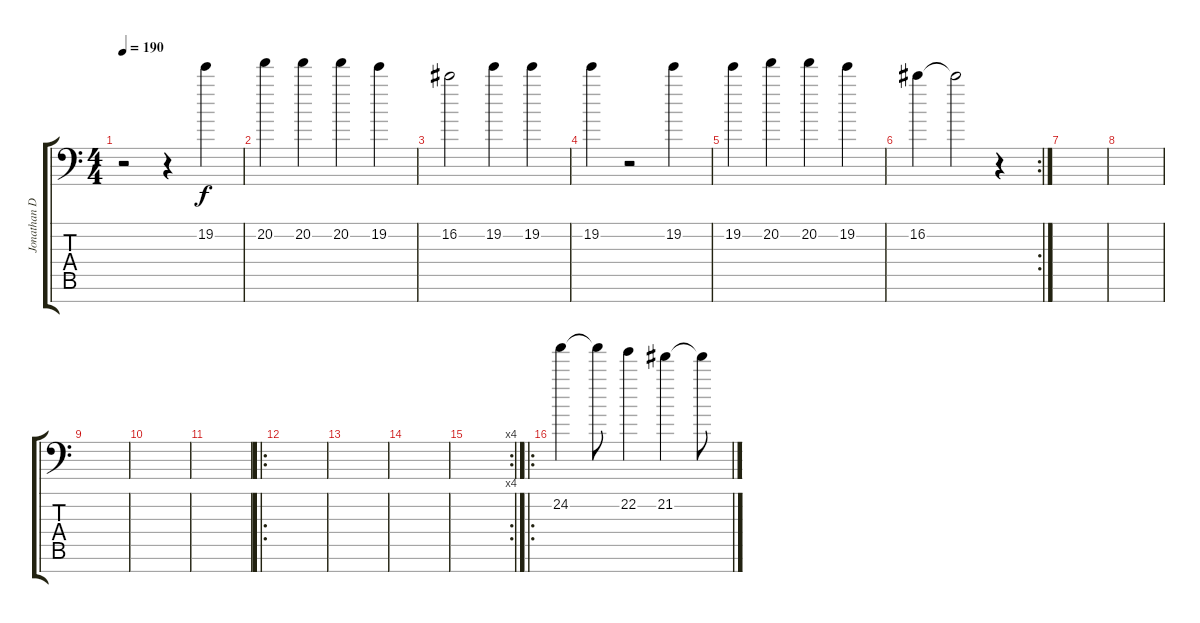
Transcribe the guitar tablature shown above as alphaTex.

\track ("Jonathan Davis Voice" "Jonathan D") {instrument synthbass2}
\staff {score tabs}
\tuning (D4 A3 F3 C3 G2 D2 A1) {hide}
\ts (4 4)
\tempo 190
\clef f4
\ks c
r.2{dy f} r.4 19.2.4 |
20.2.4 20.2.4 20.2.4 19.2.4 |
16.2.2 19.2.4 19.2.4 |
19.2.4 r.2 19.2.4 |
19.2.4 20.2.4 20.2.4 19.2.4 |
\rc 2
16.2.4 16.2{t}.2 r.4 |
|
|
|
|
|
\ro
|
|
|
\rc 4
|
\ro
24.2.4 24.2{t}.8 22.2.4 21.2.4 21.2{t}.8
